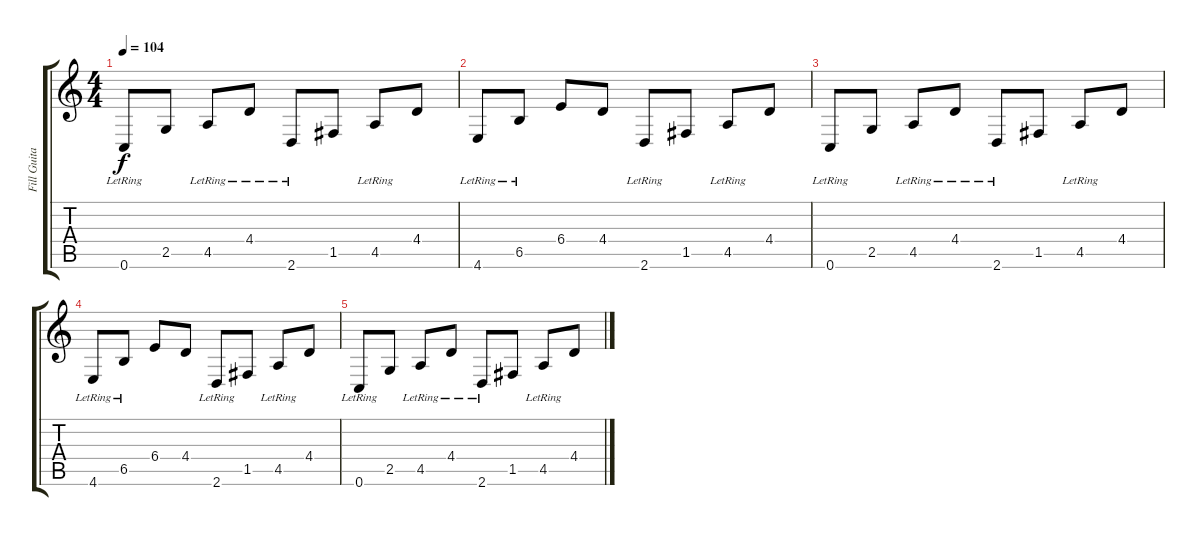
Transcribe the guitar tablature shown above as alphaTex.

\track ("Fill Guitar" "Fill Guita") {instrument overdrivenguitar}
\staff {score tabs}
\tuning (C4 G3 Eb3 Bb2 F2 C2) {hide}
\ts (4 4)
\tempo 104
\clef g2
\ks c
0.6{lr}.8{dy f} 2.5.8 4.5{lr}.8 4.4{lr}.8 2.6{lr}.8 1.5.8 4.5{lr}.8 4.4.8 |
4.6{lr}.8 6.5{lr}.8 6.4.8 4.4.8 2.6{lr}.8 1.5.8 4.5{lr}.8 4.4.8 |
0.6{lr}.8 2.5.8 4.5{lr}.8 4.4{lr}.8 2.6{lr}.8 1.5.8 4.5{lr}.8 4.4.8 |
4.6{lr}.8 6.5{lr}.8 6.4.8 4.4.8 2.6{lr}.8 1.5.8 4.5{lr}.8 4.4.8 |
0.6{lr}.8 2.5.8 4.5{lr}.8 4.4{lr}.8 2.6{lr}.8 1.5.8 4.5{lr}.8 4.4.8
